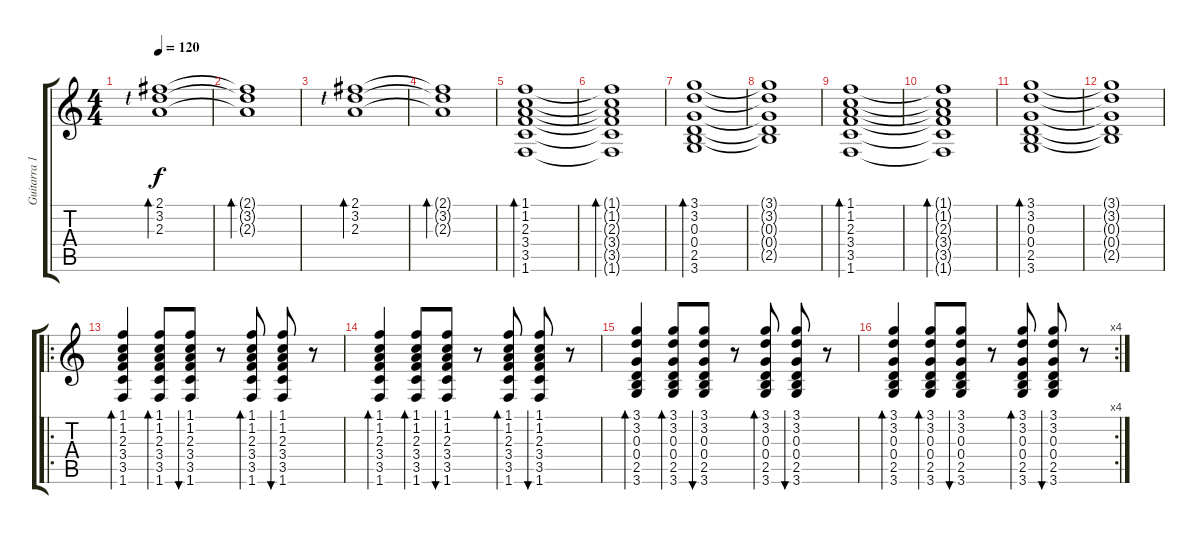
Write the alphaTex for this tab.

\track ("Guitarra 1" "Guitarra 1") {instrument acousticguitarsteel}
\staff {score tabs}
\tuning (E4 B3 G3 D3 A2 E2) {hide}
\ts (4 4)
\tempo 120
\clef g2
\ks c
(2.1 3.2{lf 1} 2.3).1{bd 60 dy f instrument acousticguitarsteel} |
(2.1{t} 3.2{t} 2.3{t}).1{bd 60} |
(2.1 3.2{lf 1} 2.3).1{bd 60} |
(2.1{t} 3.2{t} 2.3{t}).1{bd 60} |
(1.1 1.2 2.3 3.4 3.5 1.6).1{bd 60} |
(1.1{t} 1.2{t} 2.3{t} 3.4{t} 3.5{t} 1.6{t}).1{bd 60} |
(3.1 3.2 0.3 0.4 2.5 3.6).1{bd 60} |
(3.1{t} 3.2{t} 0.3{t} 0.4{t} 2.5{t}).1 |
(1.1 1.2 2.3 3.4 3.5 1.6).1{bd 60} |
(1.1{t} 1.2{t} 2.3{t} 3.4{t} 3.5{t} 1.6{t}).1{bd 60} |
(3.1 3.2 0.3 0.4 2.5 3.6).1{bd 60} |
(3.1{t} 3.2{t} 0.3{t} 0.4{t} 2.5{t}).1 |
\ro
(1.1 1.2 2.3 3.4 3.5 1.6).4{bd 60} (1.1 1.2 2.3 3.4 3.5 1.6).8{bd 60} (1.1 1.2 2.3 3.4 3.5 1.6).8{bu 60} r.8 (1.1 1.2 2.3 3.4 3.5 1.6).8{bd 60} (1.1 1.2 2.3 3.4 3.5 1.6).8{bu 60} r.8 |
(1.1 1.2 2.3 3.4 3.5 1.6).4{bd 60} (1.1 1.2 2.3 3.4 3.5 1.6).8{bd 60} (1.1 1.2 2.3 3.4 3.5 1.6).8{bu 60} r.8 (1.1 1.2 2.3 3.4 3.5 1.6).8{bd 60} (1.1 1.2 2.3 3.4 3.5 1.6).8{bu 60} r.8 |
(3.1 3.2 0.3 0.4 2.5 3.6).4{bd 60} (3.1 3.2 0.3 0.4 2.5 3.6).8{bd 60} (3.1 3.2 0.3 0.4 2.5 3.6).8{bu 60} r.8 (3.1 3.2 0.3 0.4 2.5 3.6).8{bd 60} (3.1 3.2 0.3 0.4 2.5 3.6).8{bu 60} r.8 |
\rc 4
(3.1 3.2 0.3 0.4 2.5 3.6).4{bd 60} (3.1 3.2 0.3 0.4 2.5 3.6).8{bd 60} (3.1 3.2 0.3 0.4 2.5 3.6).8{bu 60} r.8 (3.1 3.2 0.3 0.4 2.5 3.6).8{bd 60} (3.1 3.2 0.3 0.4 2.5 3.6).8{bu 60} r.8
